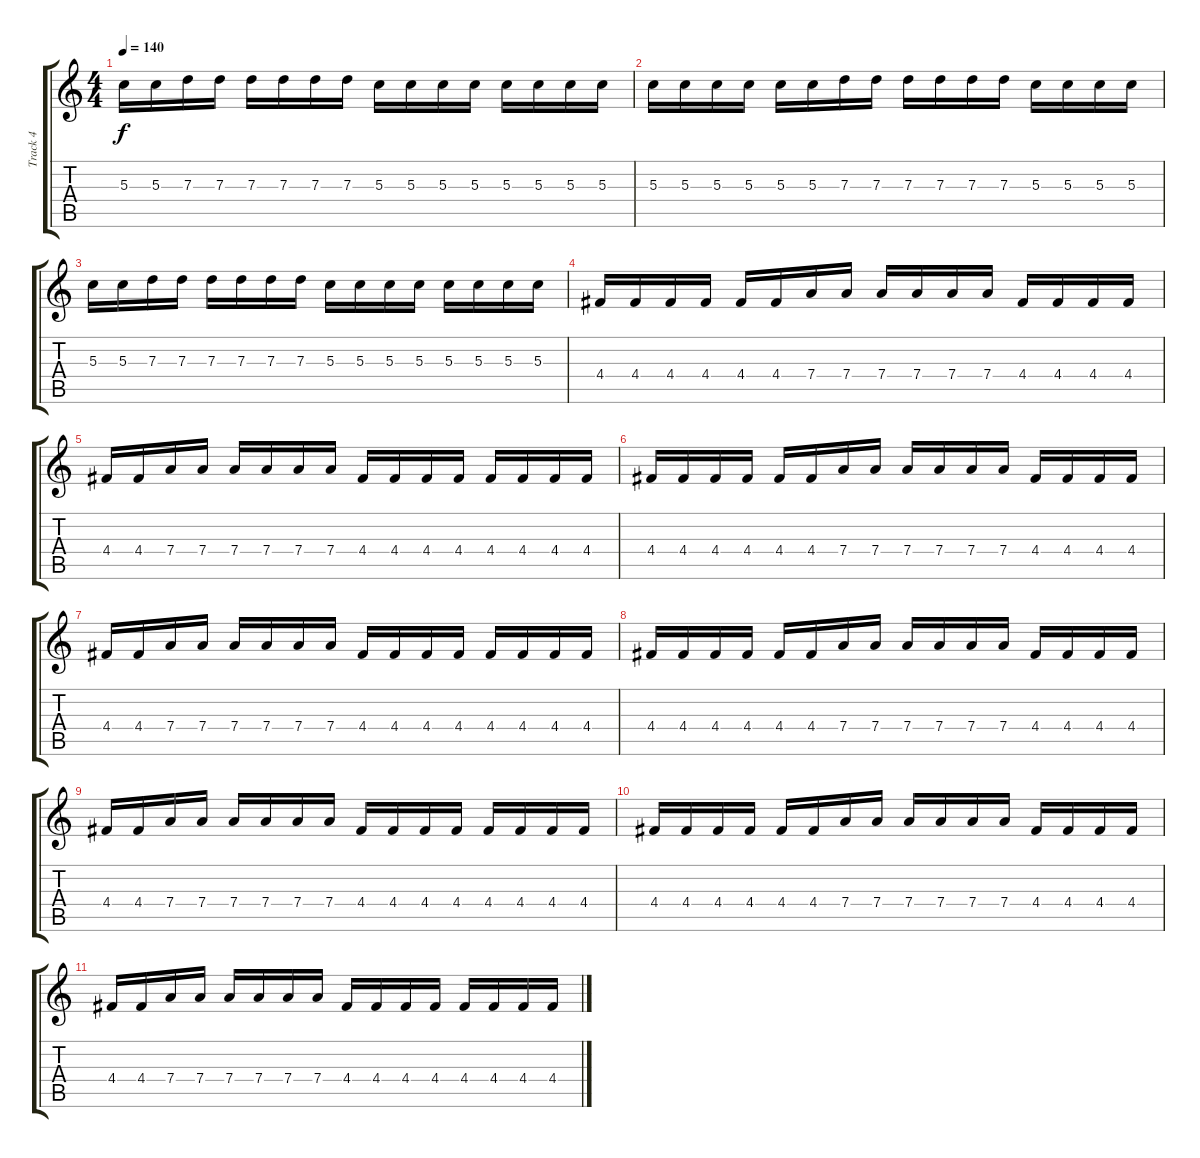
\track ("Track 4" "Track 4") {instrument overdrivenguitar}
\staff {score tabs}
\tuning (E4 B3 G3 D3 A2 E2) {hide}
\ts (4 4)
\tempo 140
\clef g2
\ks c
5.3.16{dy f} 5.3.16 7.3.16 7.3.16 7.3.16 7.3.16 7.3.16 7.3.16 5.3.16 5.3.16 5.3.16 5.3.16 5.3.16 5.3.16 5.3.16 5.3.16 |
5.3.16 5.3.16 5.3.16 5.3.16 5.3.16 5.3.16 7.3.16 7.3.16 7.3.16 7.3.16 7.3.16 7.3.16 5.3.16 5.3.16 5.3.16 5.3.16 |
5.3.16 5.3.16 7.3.16 7.3.16 7.3.16 7.3.16 7.3.16 7.3.16 5.3.16 5.3.16 5.3.16 5.3.16 5.3.16 5.3.16 5.3.16 5.3.16 |
4.4.16 4.4.16 4.4.16 4.4.16 4.4.16 4.4.16 7.4.16 7.4.16 7.4.16 7.4.16 7.4.16 7.4.16 4.4.16 4.4.16 4.4.16 4.4.16 |
4.4.16 4.4.16 7.4.16 7.4.16 7.4.16 7.4.16 7.4.16 7.4.16 4.4.16 4.4.16 4.4.16 4.4.16 4.4.16 4.4.16 4.4.16 4.4.16 |
4.4.16 4.4.16 4.4.16 4.4.16 4.4.16 4.4.16 7.4.16 7.4.16 7.4.16 7.4.16 7.4.16 7.4.16 4.4.16 4.4.16 4.4.16 4.4.16 |
4.4.16 4.4.16 7.4.16 7.4.16 7.4.16 7.4.16 7.4.16 7.4.16 4.4.16 4.4.16 4.4.16 4.4.16 4.4.16 4.4.16 4.4.16 4.4.16 |
4.4.16 4.4.16 4.4.16 4.4.16 4.4.16 4.4.16 7.4.16 7.4.16 7.4.16 7.4.16 7.4.16 7.4.16 4.4.16 4.4.16 4.4.16 4.4.16 |
4.4.16 4.4.16 7.4.16 7.4.16 7.4.16 7.4.16 7.4.16 7.4.16 4.4.16 4.4.16 4.4.16 4.4.16 4.4.16 4.4.16 4.4.16 4.4.16 |
4.4.16 4.4.16 4.4.16 4.4.16 4.4.16 4.4.16 7.4.16 7.4.16 7.4.16 7.4.16 7.4.16 7.4.16 4.4.16 4.4.16 4.4.16 4.4.16 |
4.4.16 4.4.16 7.4.16 7.4.16 7.4.16 7.4.16 7.4.16 7.4.16 4.4.16 4.4.16 4.4.16 4.4.16 4.4.16 4.4.16 4.4.16 4.4.16
